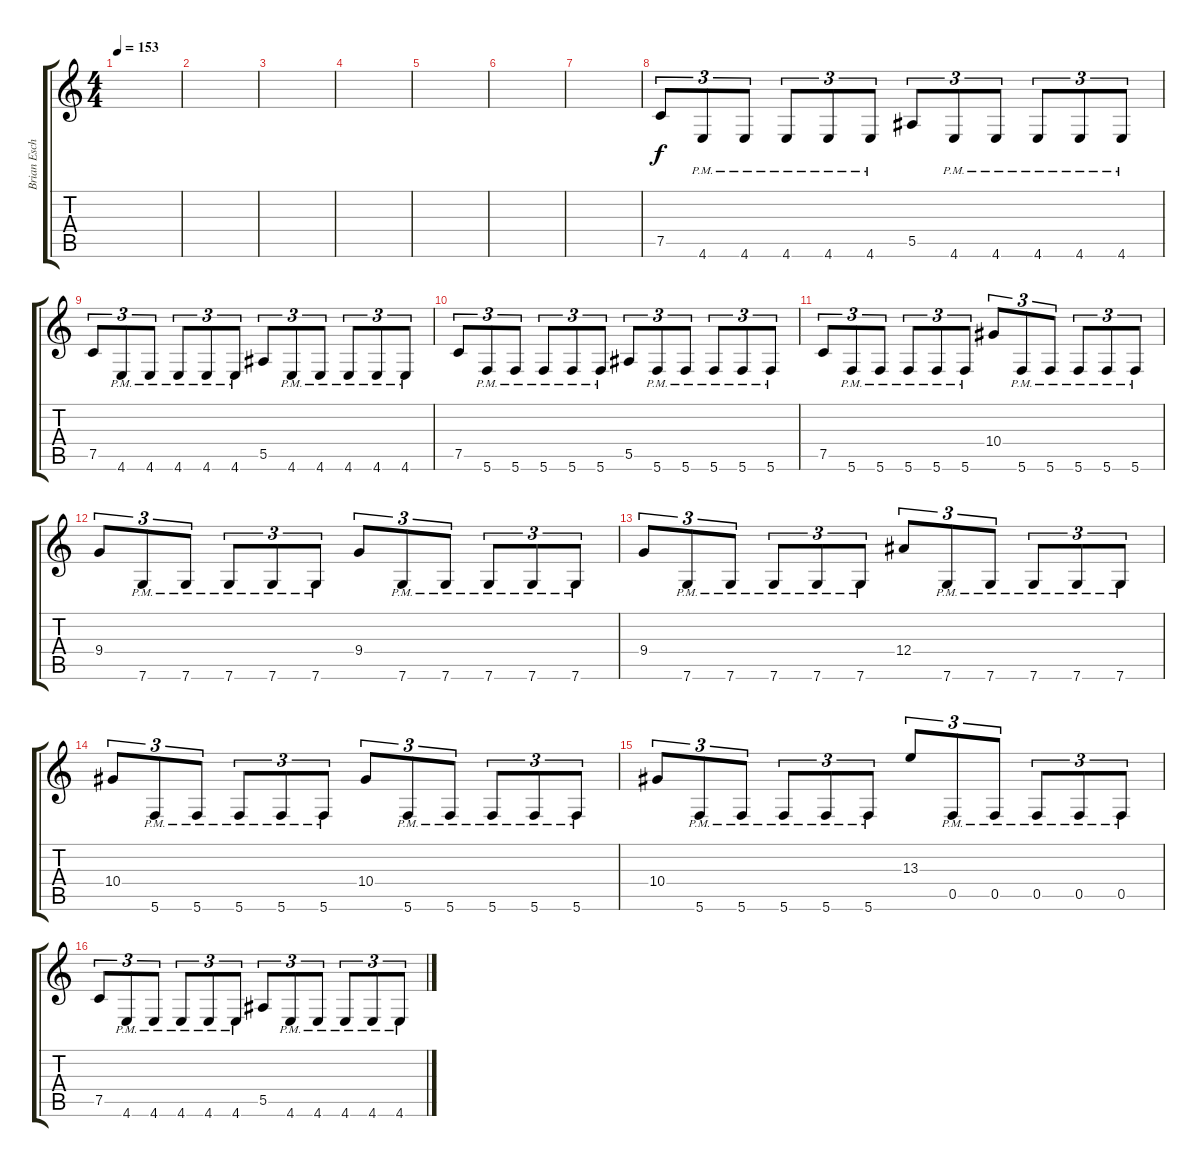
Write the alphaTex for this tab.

\track ("Brian Eschbach (Guitar + Harmonizer)" "Brian Esch") {instrument distortionguitar}
\staff {score tabs}
\tuning (C4 G3 Eb3 Bb2 F2 C2) {hide}
\ts (4 4)
\tempo 153
\clef g2
\ks c
|
|
|
|
|
|
|
7.5.8{tu (3 2)} 4.6{pm}.8{tu (3 2)} 4.6{pm}.8{tu (3 2)} 4.6{pm}.8{tu (3 2)} 4.6{pm}.8{tu (3 2)} 4.6{pm}.8{tu (3 2)} 5.5.8{tu (3 2)} 4.6{pm}.8{tu (3 2)} 4.6{pm}.8{tu (3 2)} 4.6{pm}.8{tu (3 2)} 4.6{pm}.8{tu (3 2)} 4.6{pm}.8{tu (3 2)} |
7.5.8{tu (3 2)} 4.6{pm}.8{tu (3 2)} 4.6{pm}.8{tu (3 2)} 4.6{pm}.8{tu (3 2)} 4.6{pm}.8{tu (3 2)} 4.6{pm}.8{tu (3 2)} 5.5.8{tu (3 2)} 4.6{pm}.8{tu (3 2)} 4.6{pm}.8{tu (3 2)} 4.6{pm}.8{tu (3 2)} 4.6{pm}.8{tu (3 2)} 4.6{pm}.8{tu (3 2)} |
7.5.8{tu (3 2)} 5.6{pm}.8{tu (3 2)} 5.6{pm}.8{tu (3 2)} 5.6{pm}.8{tu (3 2)} 5.6{pm}.8{tu (3 2)} 5.6{pm}.8{tu (3 2)} 5.5.8{tu (3 2)} 5.6{pm}.8{tu (3 2)} 5.6{pm}.8{tu (3 2)} 5.6{pm}.8{tu (3 2)} 5.6{pm}.8{tu (3 2)} 5.6{pm}.8{tu (3 2)} |
7.5.8{tu (3 2)} 5.6{pm}.8{tu (3 2)} 5.6{pm}.8{tu (3 2)} 5.6{pm}.8{tu (3 2)} 5.6{pm}.8{tu (3 2)} 5.6{pm}.8{tu (3 2)} 10.4.8{tu (3 2)} 5.6{pm}.8{tu (3 2)} 5.6{pm}.8{tu (3 2)} 5.6{pm}.8{tu (3 2)} 5.6{pm}.8{tu (3 2)} 5.6{pm}.8{tu (3 2)} |
9.4.8{tu (3 2)} 7.6{pm}.8{tu (3 2)} 7.6{pm}.8{tu (3 2)} 7.6{pm}.8{tu (3 2)} 7.6{pm}.8{tu (3 2)} 7.6{pm}.8{tu (3 2)} 9.4.8{tu (3 2)} 7.6{pm}.8{tu (3 2)} 7.6{pm}.8{tu (3 2)} 7.6{pm}.8{tu (3 2)} 7.6{pm}.8{tu (3 2)} 7.6{pm}.8{tu (3 2)} |
9.4.8{tu (3 2)} 7.6{pm}.8{tu (3 2)} 7.6{pm}.8{tu (3 2)} 7.6{pm}.8{tu (3 2)} 7.6{pm}.8{tu (3 2)} 7.6{pm}.8{tu (3 2)} 12.4.8{tu (3 2)} 7.6{pm}.8{tu (3 2)} 7.6{pm}.8{tu (3 2)} 7.6{pm}.8{tu (3 2)} 7.6{pm}.8{tu (3 2)} 7.6{pm}.8{tu (3 2)} |
10.4.8{tu (3 2)} 5.6{pm}.8{tu (3 2)} 5.6{pm}.8{tu (3 2)} 5.6{pm}.8{tu (3 2)} 5.6{pm}.8{tu (3 2)} 5.6{pm}.8{tu (3 2)} 10.4.8{tu (3 2)} 5.6{pm}.8{tu (3 2)} 5.6{pm}.8{tu (3 2)} 5.6{pm}.8{tu (3 2)} 5.6{pm}.8{tu (3 2)} 5.6{pm}.8{tu (3 2)} |
10.4.8{tu (3 2)} 5.6{pm}.8{tu (3 2)} 5.6{pm}.8{tu (3 2)} 5.6{pm}.8{tu (3 2)} 5.6{pm}.8{tu (3 2)} 5.6{pm}.8{tu (3 2)} 13.3.8{tu (3 2)} 0.5{pm}.8{tu (3 2)} 0.5{pm}.8{tu (3 2)} 0.5{pm}.8{tu (3 2)} 0.5{pm}.8{tu (3 2)} 0.5{pm}.8{tu (3 2)} |
7.5.8{tu (3 2)} 4.6{pm}.8{tu (3 2)} 4.6{pm}.8{tu (3 2)} 4.6{pm}.8{tu (3 2)} 4.6{pm}.8{tu (3 2)} 4.6{pm}.8{tu (3 2)} 5.5.8{tu (3 2)} 4.6{pm}.8{tu (3 2)} 4.6{pm}.8{tu (3 2)} 4.6{pm}.8{tu (3 2)} 4.6{pm}.8{tu (3 2)} 4.6{pm}.8{tu (3 2)}
